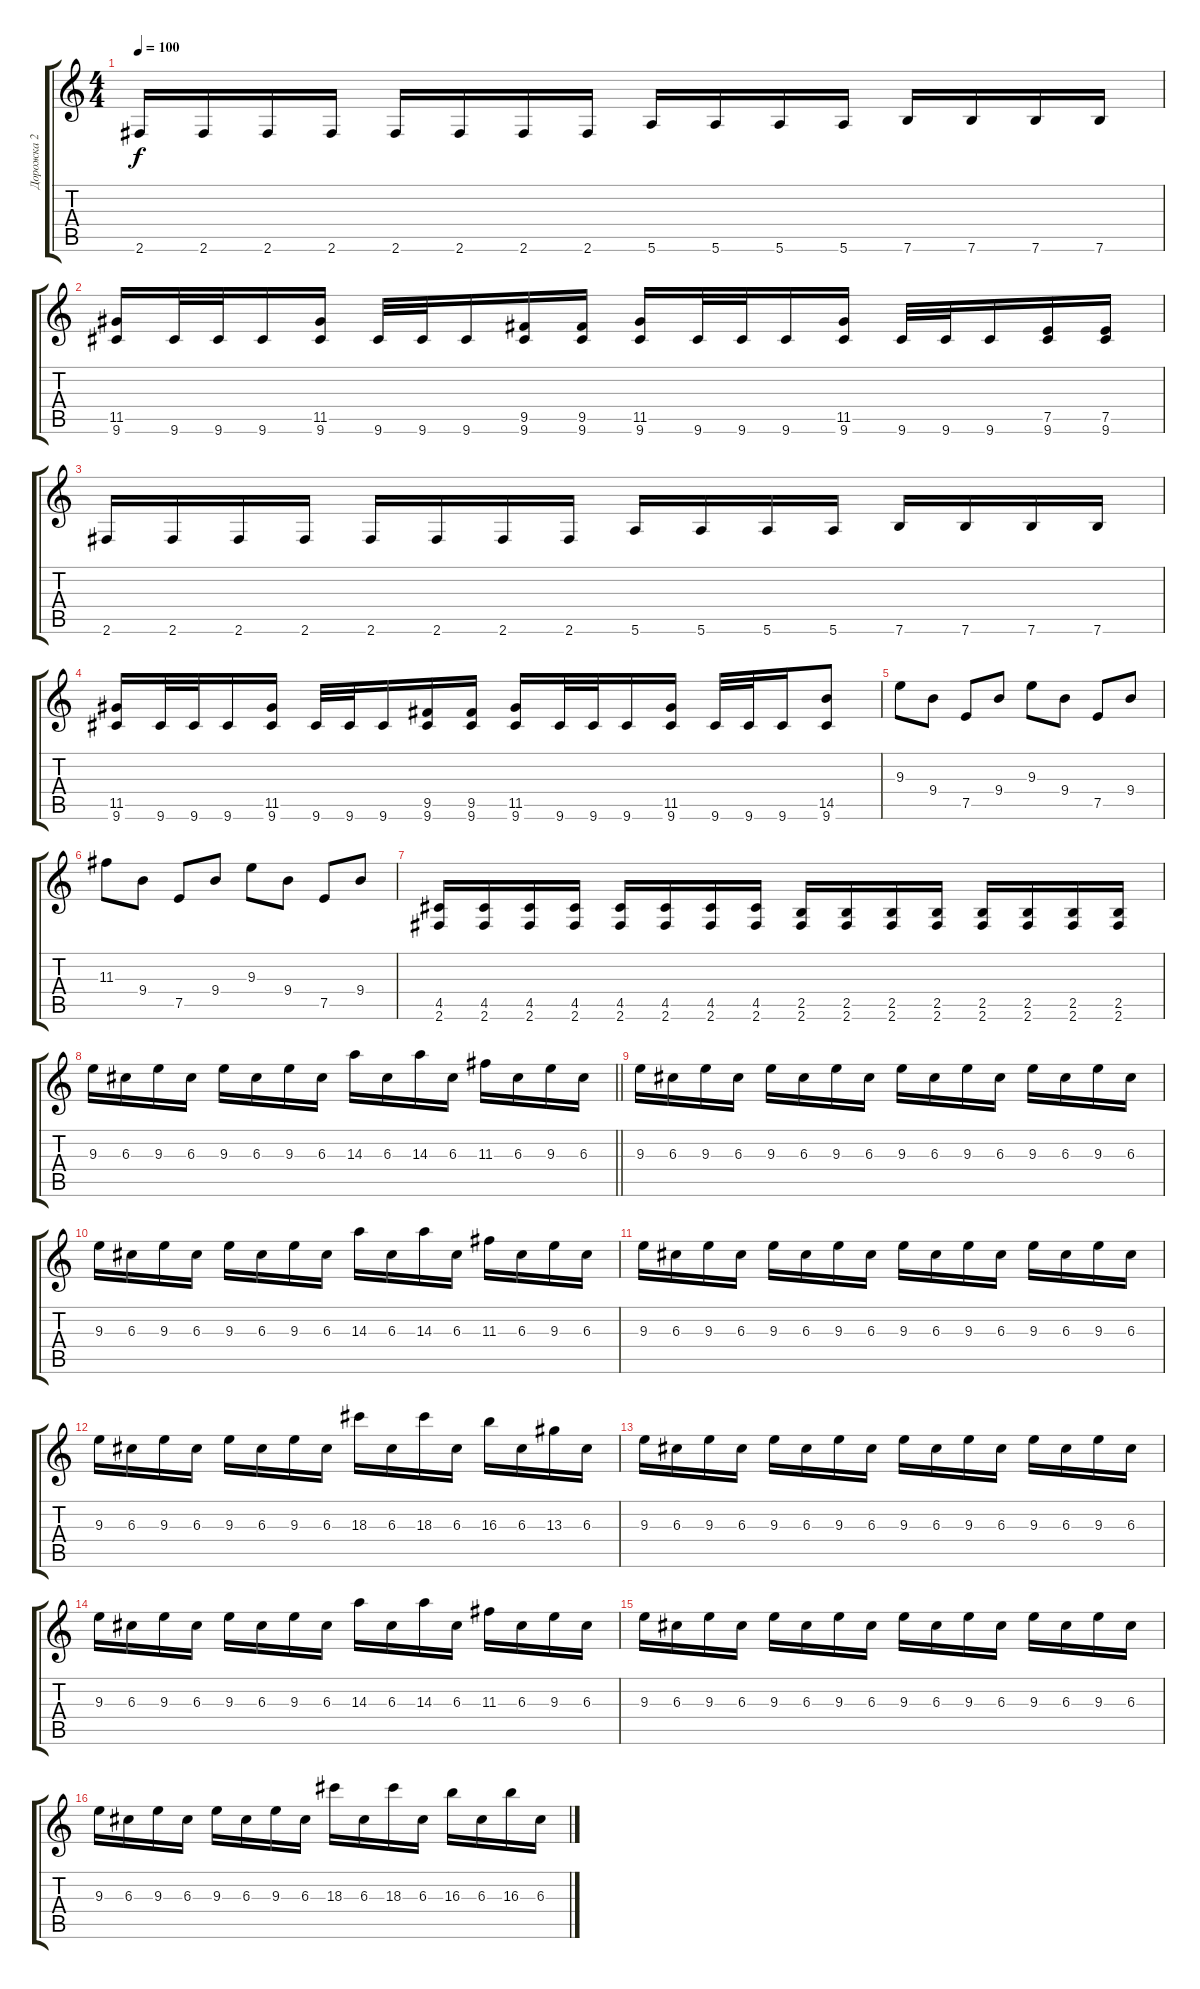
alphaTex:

\track ("Дорожка 2" "Дорожка 2") {instrument distortionguitar}
\staff {score tabs}
\tuning (E4 B3 G3 D3 A2 E2) {hide}
\ts (4 4)
\tempo 100
\clef g2
\ks c
2.6.16{dy f} 2.6.16 2.6.16 2.6.16 2.6.16 2.6.16 2.6.16 2.6.16 5.6.16 5.6.16 5.6.16 5.6.16 7.6.16 7.6.16 7.6.16 7.6.16 |
(11.5 9.6).16 9.6.32 9.6.32 9.6.16 (11.5 9.6).16 9.6.32 9.6.32 9.6.16 (9.5 9.6).16 (9.5 9.6).16 (11.5 9.6).16 9.6.32 9.6.32 9.6.16 (11.5 9.6).16 9.6.32 9.6.32 9.6.16 (7.5 9.6).16 (7.5 9.6).16 |
2.6.16 2.6.16 2.6.16 2.6.16 2.6.16 2.6.16 2.6.16 2.6.16 5.6.16 5.6.16 5.6.16 5.6.16 7.6.16 7.6.16 7.6.16 7.6.16 |
(11.5 9.6).16 9.6.32 9.6.32 9.6.16 (11.5 9.6).16 9.6.32 9.6.32 9.6.16 (9.5 9.6).16 (9.5 9.6).16 (11.5 9.6).16 9.6.32 9.6.32 9.6.16 (11.5 9.6).16 9.6.32 9.6.32 9.6.16 (14.5 9.6).8 |
9.3.8 9.4.8 7.5.8 9.4.8 9.3.8 9.4.8 7.5.8 9.4.8 |
11.3.8 9.4.8 7.5.8 9.4.8 9.3.8 9.4.8 7.5.8 9.4.8 |
(4.5 2.6).16 (4.5 2.6).16 (4.5 2.6).16 (4.5 2.6).16 (4.5 2.6).16 (4.5 2.6).16 (4.5 2.6).16 (4.5 2.6).16 (2.5 2.6).16 (2.5 2.6).16 (2.5 2.6).16 (2.5 2.6).16 (2.5 2.6).16 (2.5 2.6).16 (2.5 2.6).16 (2.5 2.6).16 |
\barLineRight lightlight
9.3.16 6.3.16 9.3.16 6.3.16 9.3.16 6.3.16 9.3.16 6.3.16 14.3.16 6.3.16 14.3.16 6.3.16 11.3.16 6.3.16 9.3.16 6.3.16 |
9.3.16 6.3.16 9.3.16 6.3.16 9.3.16 6.3.16 9.3.16 6.3.16 9.3.16 6.3.16 9.3.16 6.3.16 9.3.16 6.3.16 9.3.16 6.3.16 |
9.3.16 6.3.16 9.3.16 6.3.16 9.3.16 6.3.16 9.3.16 6.3.16 14.3.16 6.3.16 14.3.16 6.3.16 11.3.16 6.3.16 9.3.16 6.3.16 |
9.3.16 6.3.16 9.3.16 6.3.16 9.3.16 6.3.16 9.3.16 6.3.16 9.3.16 6.3.16 9.3.16 6.3.16 9.3.16 6.3.16 9.3.16 6.3.16 |
9.3.16 6.3.16 9.3.16 6.3.16 9.3.16 6.3.16 9.3.16 6.3.16 18.3.16 6.3.16 18.3.16 6.3.16 16.3.16 6.3.16 13.3.16 6.3.16 |
9.3.16 6.3.16 9.3.16 6.3.16 9.3.16 6.3.16 9.3.16 6.3.16 9.3.16 6.3.16 9.3.16 6.3.16 9.3.16 6.3.16 9.3.16 6.3.16 |
9.3.16 6.3.16 9.3.16 6.3.16 9.3.16 6.3.16 9.3.16 6.3.16 14.3.16 6.3.16 14.3.16 6.3.16 11.3.16 6.3.16 9.3.16 6.3.16 |
9.3.16 6.3.16 9.3.16 6.3.16 9.3.16 6.3.16 9.3.16 6.3.16 9.3.16 6.3.16 9.3.16 6.3.16 9.3.16 6.3.16 9.3.16 6.3.16 |
9.3.16 6.3.16 9.3.16 6.3.16 9.3.16 6.3.16 9.3.16 6.3.16 18.3.16 6.3.16 18.3.16 6.3.16 16.3.16 6.3.16 16.3.16 6.3.16
